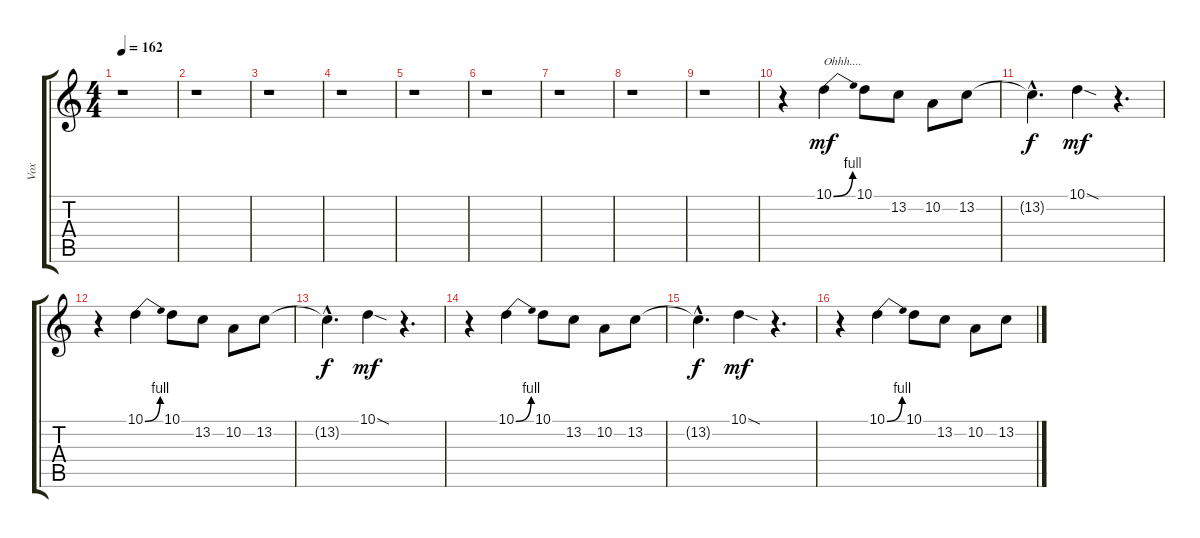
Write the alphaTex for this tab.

\track ("Vox" "Vox") {instrument violin}
\staff {score tabs}
\tuning (E4 B3 G3 D3 A2 E2) {hide}
\ts (4 4)
\tempo 162
\clef g2
\ks c
r.1{dy mf instrument violin} |
r.1 |
r.1 |
r.1 |
r.1 |
r.1 |
r.1 |
r.1 |
r.1 |
r.4 10.1{be (bend 0 0 60 4)}.4{txt "Ohhh...." volume 13} 10.1.8 13.2.8 10.2.8 13.2.8 |
13.2{hac t}.4{d dy f} 10.1{sod}.4{dy mf} r.4{d} |
r.4 10.1{be (bend 0 0 60 4)}.4 10.1.8 13.2.8 10.2.8 13.2.8 |
13.2{hac t}.4{d dy f} 10.1{sod}.4{dy mf} r.4{d} |
r.4 10.1{be (bend 0 0 60 4)}.4 10.1.8 13.2.8 10.2.8 13.2.8 |
13.2{hac t}.4{d dy f} 10.1{sod}.4{dy mf} r.4{d} |
r.4 10.1{be (bend 0 0 60 4)}.4 10.1.8 13.2.8 10.2.8 13.2.8
